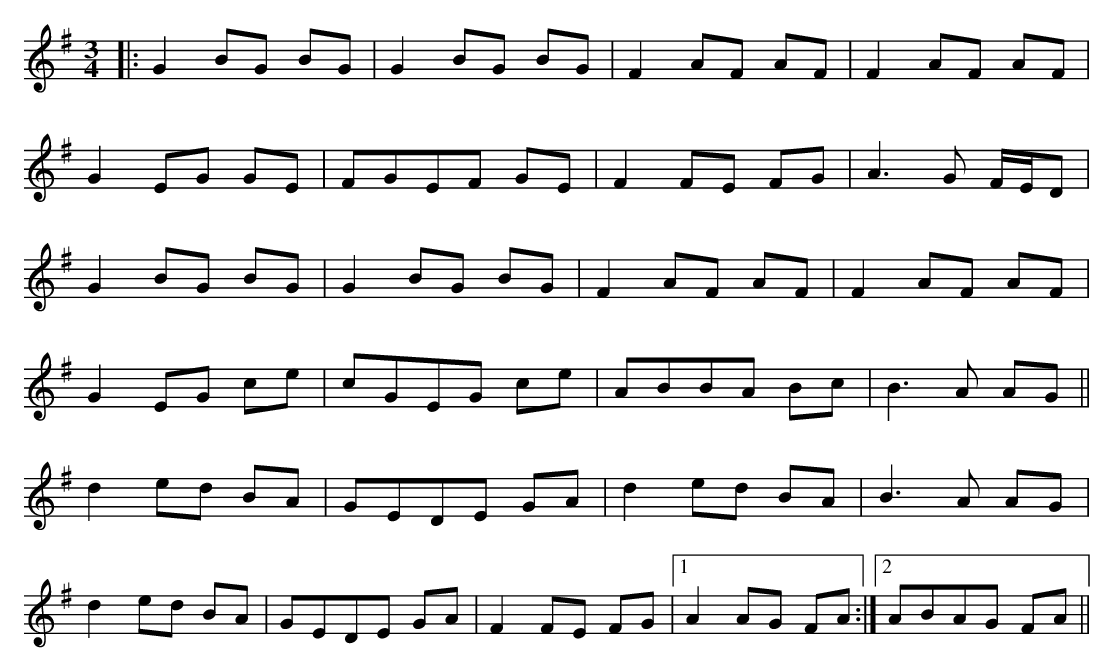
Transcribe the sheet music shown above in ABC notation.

X:1
M:3/4
K:G
|:G2BG BG|G2BG BG|F2AF AF|F2AF AF|
G2EG GE|FGEF GE|F2FE FG|A3G F/E/D|
G2BG BG|G2BG BG|F2AF AF|F2AF AF|
G2EG ce|cGEG ce|ABBA Bc|B3A AG||
d2ed BA|GEDE GA|d2ed BA|B3A AG|
d2ed BA|GEDE GA|F2FE FG|1 A2AG FA:|2 ABAG FA||
